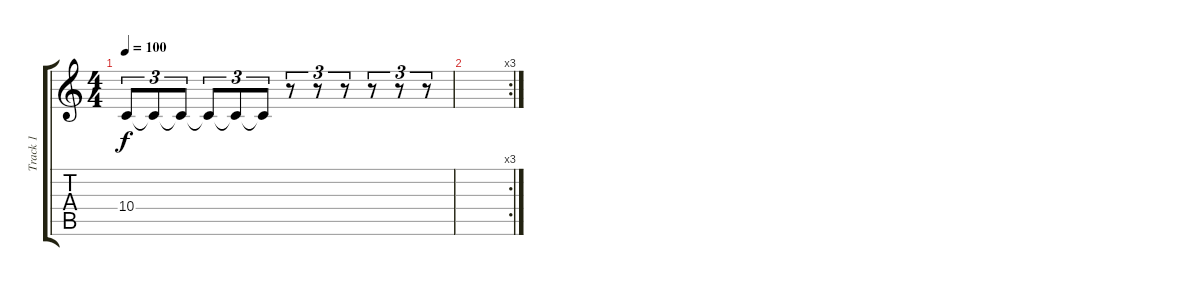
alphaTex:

\track ("Track 1" "Track 1") {instrument vibraphone}
\staff {score tabs}
\tuning (E4 B3 G3 D3 A2 E2) {hide}
\ts (4 4)
\tempo 100
\clef g2
\ks c
10.4.8{tu (3 2) dy f} 10.4{t}.8{tu (3 2)} 10.4{t}.8{tu (3 2)} 10.4{t}.8{tu (3 2)} 10.4{t}.8{tu (3 2)} 10.4{t}.8{tu (3 2)} r.8{tu (3 2)} r.8{tu (3 2)} r.8{tu (3 2)} r.8{tu (3 2)} r.8{tu (3 2)} r.8{tu (3 2)} |
\rc 3
